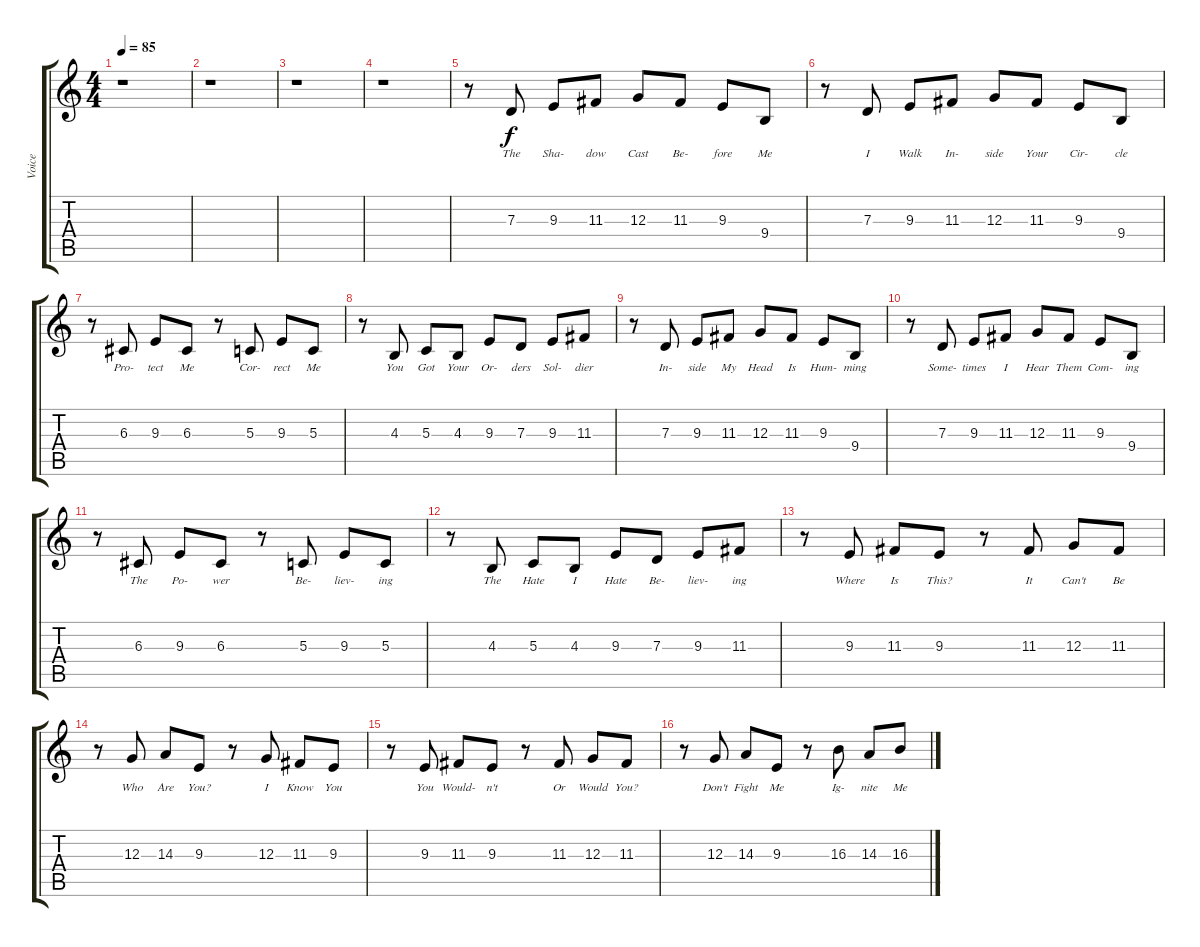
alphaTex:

\track ("Voice" "Voice") {instrument clarinet}
\staff {score tabs}
\tuning (E4 B3 G3 D3 A2 E2) {hide}
\ts (4 4)
\tempo 85
\clef g2
\ks c
r.1{dy f} |
r.1 |
r.1 |
r.1 |
r.8 7.3.8{lyrics (0 "The") lyrics (1 "") lyrics (2 "") lyrics (3 "") lyrics (4 "")} 9.3.8{lyrics (0 "Sha-") lyrics (1 "") lyrics (2 "") lyrics (3 "") lyrics (4 "")} 11.3.8{lyrics (0 "dow") lyrics (1 "") lyrics (2 "") lyrics (3 "") lyrics (4 "")} 12.3.8{lyrics (0 "Cast") lyrics (1 "") lyrics (2 "") lyrics (3 "") lyrics (4 "")} 11.3.8{lyrics (0 "Be-") lyrics (1 "") lyrics (2 "") lyrics (3 "") lyrics (4 "")} 9.3.8{lyrics (0 "fore") lyrics (1 "") lyrics (2 "") lyrics (3 "") lyrics (4 "")} 9.4.8{lyrics (0 "Me") lyrics (1 "") lyrics (2 "") lyrics (3 "") lyrics (4 "")} |
r.8 7.3.8{lyrics (0 "I") lyrics (1 "") lyrics (2 "") lyrics (3 "") lyrics (4 "")} 9.3.8{lyrics (0 "Walk") lyrics (1 "") lyrics (2 "") lyrics (3 "") lyrics (4 "")} 11.3.8{lyrics (0 "In-") lyrics (1 "") lyrics (2 "") lyrics (3 "") lyrics (4 "")} 12.3.8{lyrics (0 "side") lyrics (1 "") lyrics (2 "") lyrics (3 "") lyrics (4 "")} 11.3.8{lyrics (0 "Your") lyrics (1 "") lyrics (2 "") lyrics (3 "") lyrics (4 "")} 9.3.8{lyrics (0 "Cir-") lyrics (1 "") lyrics (2 "") lyrics (3 "") lyrics (4 "")} 9.4.8{lyrics (0 "cle") lyrics (1 "") lyrics (2 "") lyrics (3 "") lyrics (4 "")} |
r.8 6.3.8{lyrics (0 "Pro-") lyrics (1 "") lyrics (2 "") lyrics (3 "") lyrics (4 "")} 9.3.8{lyrics (0 "tect") lyrics (1 "") lyrics (2 "") lyrics (3 "") lyrics (4 "")} 6.3.8{lyrics (0 "Me") lyrics (1 "") lyrics (2 "") lyrics (3 "") lyrics (4 "")} r.8 5.3.8{lyrics (0 "Cor-") lyrics (1 "") lyrics (2 "") lyrics (3 "") lyrics (4 "")} 9.3.8{lyrics (0 "rect") lyrics (1 "") lyrics (2 "") lyrics (3 "") lyrics (4 "")} 5.3.8{lyrics (0 "Me") lyrics (1 "") lyrics (2 "") lyrics (3 "") lyrics (4 "")} |
r.8 4.3.8{lyrics (0 "You") lyrics (1 "") lyrics (2 "") lyrics (3 "") lyrics (4 "")} 5.3.8{lyrics (0 "Got") lyrics (1 "") lyrics (2 "") lyrics (3 "") lyrics (4 "")} 4.3.8{lyrics (0 "Your") lyrics (1 "") lyrics (2 "") lyrics (3 "") lyrics (4 "")} 9.3.8{lyrics (0 "Or-") lyrics (1 "") lyrics (2 "") lyrics (3 "") lyrics (4 "")} 7.3.8{lyrics (0 "ders") lyrics (1 "") lyrics (2 "") lyrics (3 "") lyrics (4 "")} 9.3.8{lyrics (0 "Sol-") lyrics (1 "") lyrics (2 "") lyrics (3 "") lyrics (4 "")} 11.3.8{lyrics (0 "dier") lyrics (1 "") lyrics (2 "") lyrics (3 "") lyrics (4 "")} |
r.8 7.3.8{lyrics (0 "In-") lyrics (1 "") lyrics (2 "") lyrics (3 "") lyrics (4 "")} 9.3.8{lyrics (0 "side") lyrics (1 "") lyrics (2 "") lyrics (3 "") lyrics (4 "")} 11.3.8{lyrics (0 "My") lyrics (1 "") lyrics (2 "") lyrics (3 "") lyrics (4 "")} 12.3.8{lyrics (0 "Head") lyrics (1 "") lyrics (2 "") lyrics (3 "") lyrics (4 "")} 11.3.8{lyrics (0 "Is") lyrics (1 "") lyrics (2 "") lyrics (3 "") lyrics (4 "")} 9.3.8{lyrics (0 "Hum-") lyrics (1 "") lyrics (2 "") lyrics (3 "") lyrics (4 "")} 9.4.8{lyrics (0 "ming") lyrics (1 "") lyrics (2 "") lyrics (3 "") lyrics (4 "")} |
r.8 7.3.8{lyrics (0 "Some-") lyrics (1 "") lyrics (2 "") lyrics (3 "") lyrics (4 "")} 9.3.8{lyrics (0 "times") lyrics (1 "") lyrics (2 "") lyrics (3 "") lyrics (4 "")} 11.3.8{lyrics (0 "I") lyrics (1 "") lyrics (2 "") lyrics (3 "") lyrics (4 "")} 12.3.8{lyrics (0 "Hear") lyrics (1 "") lyrics (2 "") lyrics (3 "") lyrics (4 "")} 11.3.8{lyrics (0 "Them") lyrics (1 "") lyrics (2 "") lyrics (3 "") lyrics (4 "")} 9.3.8{lyrics (0 "Com-") lyrics (1 "") lyrics (2 "") lyrics (3 "") lyrics (4 "")} 9.4.8{lyrics (0 "ing") lyrics (1 "") lyrics (2 "") lyrics (3 "") lyrics (4 "")} |
r.8 6.3.8{lyrics (0 "The") lyrics (1 "") lyrics (2 "") lyrics (3 "") lyrics (4 "")} 9.3.8{lyrics (0 "Po-") lyrics (1 "") lyrics (2 "") lyrics (3 "") lyrics (4 "")} 6.3.8{lyrics (0 "wer") lyrics (1 "") lyrics (2 "") lyrics (3 "") lyrics (4 "")} r.8 5.3.8{lyrics (0 "Be-") lyrics (1 "") lyrics (2 "") lyrics (3 "") lyrics (4 "")} 9.3.8{lyrics (0 "liev-") lyrics (1 "") lyrics (2 "") lyrics (3 "") lyrics (4 "")} 5.3.8{lyrics (0 "ing") lyrics (1 "") lyrics (2 "") lyrics (3 "") lyrics (4 "")} |
r.8 4.3.8{lyrics (0 "The") lyrics (1 "") lyrics (2 "") lyrics (3 "") lyrics (4 "")} 5.3.8{lyrics (0 "Hate") lyrics (1 "") lyrics (2 "") lyrics (3 "") lyrics (4 "")} 4.3.8{lyrics (0 "I") lyrics (1 "") lyrics (2 "") lyrics (3 "") lyrics (4 "")} 9.3.8{lyrics (0 "Hate") lyrics (1 "") lyrics (2 "") lyrics (3 "") lyrics (4 "")} 7.3.8{lyrics (0 "Be-") lyrics (1 "") lyrics (2 "") lyrics (3 "") lyrics (4 "")} 9.3.8{lyrics (0 "liev-") lyrics (1 "") lyrics (2 "") lyrics (3 "") lyrics (4 "")} 11.3.8{lyrics (0 "ing") lyrics (1 "") lyrics (2 "") lyrics (3 "") lyrics (4 "")} |
r.8 9.3.8{lyrics (0 "Where") lyrics (1 "") lyrics (2 "") lyrics (3 "") lyrics (4 "")} 11.3.8{lyrics (0 "Is") lyrics (1 "") lyrics (2 "") lyrics (3 "") lyrics (4 "")} 9.3.8{lyrics (0 "This?") lyrics (1 "") lyrics (2 "") lyrics (3 "") lyrics (4 "")} r.8 11.3.8{lyrics (0 "It") lyrics (1 "") lyrics (2 "") lyrics (3 "") lyrics (4 "")} 12.3.8{lyrics (0 "Can't") lyrics (1 "") lyrics (2 "") lyrics (3 "") lyrics (4 "")} 11.3.8{lyrics (0 "Be") lyrics (1 "") lyrics (2 "") lyrics (3 "") lyrics (4 "")} |
r.8 12.3.8{lyrics (0 "Who") lyrics (1 "") lyrics (2 "") lyrics (3 "") lyrics (4 "")} 14.3.8{lyrics (0 "Are") lyrics (1 "") lyrics (2 "") lyrics (3 "") lyrics (4 "")} 9.3.8{lyrics (0 "You?") lyrics (1 "") lyrics (2 "") lyrics (3 "") lyrics (4 "")} r.8 12.3.8{lyrics (0 "I") lyrics (1 "") lyrics (2 "") lyrics (3 "") lyrics (4 "")} 11.3.8{lyrics (0 "Know") lyrics (1 "") lyrics (2 "") lyrics (3 "") lyrics (4 "")} 9.3.8{lyrics (0 "You") lyrics (1 "") lyrics (2 "") lyrics (3 "") lyrics (4 "")} |
r.8 9.3.8{lyrics (0 "You") lyrics (1 "") lyrics (2 "") lyrics (3 "") lyrics (4 "")} 11.3.8{lyrics (0 "Would-") lyrics (1 "") lyrics (2 "") lyrics (3 "") lyrics (4 "")} 9.3.8{lyrics (0 "n't") lyrics (1 "") lyrics (2 "") lyrics (3 "") lyrics (4 "")} r.8 11.3.8{lyrics (0 "Or") lyrics (1 "") lyrics (2 "") lyrics (3 "") lyrics (4 "")} 12.3.8{lyrics (0 "Would") lyrics (1 "") lyrics (2 "") lyrics (3 "") lyrics (4 "")} 11.3.8{lyrics (0 "You?") lyrics (1 "") lyrics (2 "") lyrics (3 "") lyrics (4 "")} |
r.8 12.3.8{lyrics (0 "Don't") lyrics (1 "") lyrics (2 "") lyrics (3 "") lyrics (4 "")} 14.3.8{lyrics (0 "Fight") lyrics (1 "") lyrics (2 "") lyrics (3 "") lyrics (4 "")} 9.3.8{lyrics (0 "Me") lyrics (1 "") lyrics (2 "") lyrics (3 "") lyrics (4 "")} r.8 16.3.8{lyrics (0 "Ig-") lyrics (1 "") lyrics (2 "") lyrics (3 "") lyrics (4 "")} 14.3.8{lyrics (0 "nite") lyrics (1 "") lyrics (2 "") lyrics (3 "") lyrics (4 "")} 16.3.8{lyrics (0 "Me") lyrics (1 "") lyrics (2 "") lyrics (3 "") lyrics (4 "")}
